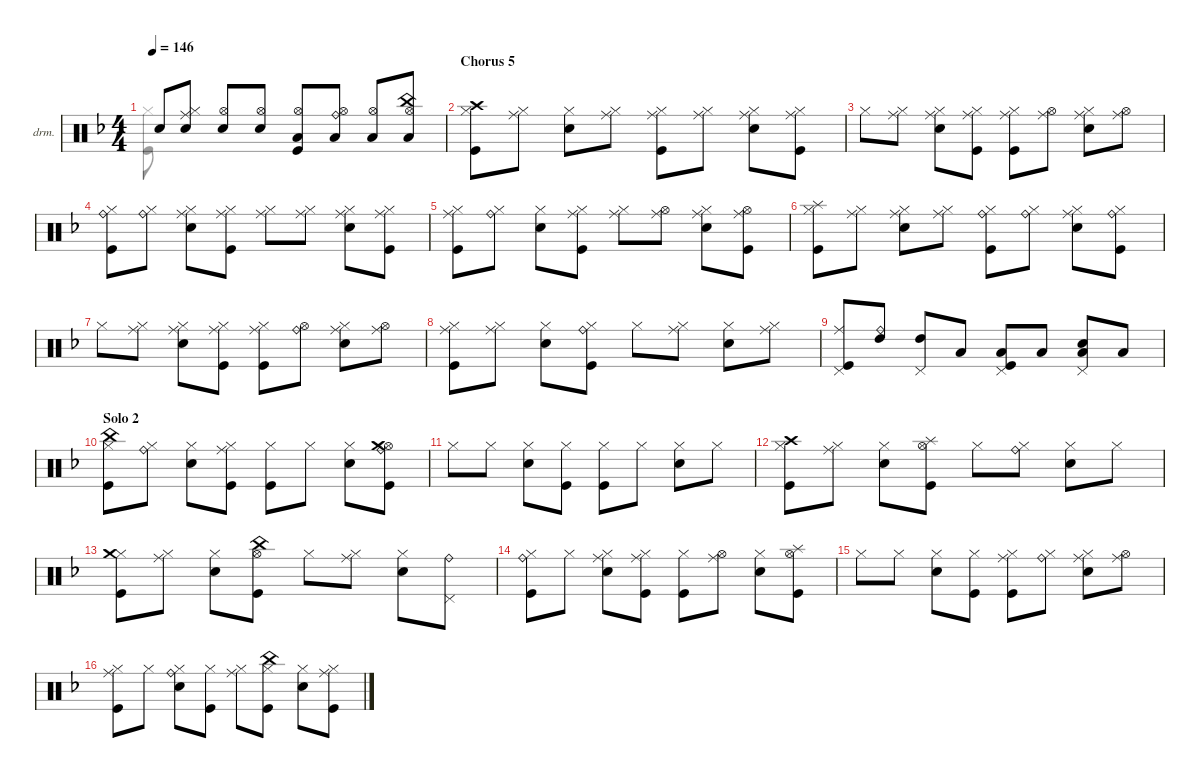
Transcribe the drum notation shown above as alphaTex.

\hideDynamics
\bracketExtendMode nobrackets
\firstSystemTrackNameOrientation horizontal
\otherSystemsTrackNameOrientation horizontal
\track ("Bobby - Drums" "drm.") {instrument percussion}
\staff {score}
\articulation defaults
\voice
\ts (4 4)
\tempo 146
\clef neutral
\ks dminor "Snare (hit) 2"{acc forcenatural}.8{dy ff beam Up}
("Snare (hit) 2"{acc forcenatural} "Hi-Hat (closed)"{acc #} "Ride (middle)"{acc #}).8{dy mf beam Up} ("Snare (hit) 2"{acc forcenatural} "Hi-Hat (open)"{acc #}).8{dy fff beam Up} ("Snare (hit) 2"{acc forcenatural} "Hi-Hat (open)"{acc #}).8{dy ff beam Up} ("Kick (hit)"{acc forcenatural} "Low Tom (hit)"{acc forcenatural} "Hi-Hat (open)"{acc #}).8{dy fff beam Up} ("Low Tom (hit)"{acc forcenatural} "Hi-Hat (open)"{acc #} "Ride (bell)"{acc forcenatural}).8{beam Up} ("Low Floor Tom (hit)"{acc forcenatural} "Hi-Hat (open)"{acc #}).8{beam Up} ("Low Floor Tom (hit)"{acc forcenatural} "Hi-Hat (open)"{acc #} "China (hit)"{acc forcenatural}).8{beam Up} |
\section ("" "Chorus 5")
("Kick (hit)"{acc forcenatural} "Hi-Hat (closed)"{acc #} "Crash high (hit)"{acc #}).8{beam Down} ("Hi-Hat (closed)"{acc #} "Ride (middle)"{acc #}).8{dy p beam Down} ("Snare (hit) 2"{acc forcenatural} "Hi-Hat (closed)"{acc #}).8{dy fff beam Down} ("Hi-Hat (closed)"{acc #} "Ride (middle)"{acc #}).8{dy mf beam Down} ("Kick (hit)"{acc forcenatural} "Hi-Hat (closed)"{acc #} "Ride (middle)"{acc #}).8{dy f beam Down} ("Hi-Hat (closed)"{acc #} "Ride (middle)"{acc #}).8{dy mp beam Down} ("Hi-Hat (closed)"{acc #} "Ride (middle)"{acc #} "Snare (hit) 2"{acc forcenatural}).8{beam Down} ("Hi-Hat (closed)"{acc #} "Ride (middle)"{acc #} "Kick (hit)"{acc forcenatural}).8{dy mf beam Down} |
"Hi-Hat (closed)"{acc #}.8{beam Down} ("Hi-Hat (closed)"{acc #} "Ride (middle)"{acc #}).8{dy p beam Down} ("Snare (hit) 2"{acc forcenatural} "Hi-Hat (closed)"{acc #} "Ride (middle)"{acc #}).8{dy fff beam Down} ("Kick (hit)"{acc forcenatural} "Hi-Hat (closed)"{acc #} "Ride (middle)"{acc #}).8{beam Down} ("Kick (hit)"{acc forcenatural} "Hi-Hat (closed)"{acc #} "Ride (middle)"{acc #}).8{dy mf beam Down} ("Hi-Hat (open)"{acc #} "Ride (middle)"{acc #}).8{dy pp beam Down} ("Snare (hit) 2"{acc forcenatural} "Hi-Hat (closed)"{acc #} "Ride (middle)"{acc #}).8{dy fff beam Down} ("Hi-Hat (open)"{acc #} "Ride (middle)"{acc #}).8{dy p beam Down} |
("Ride (bell)"{acc forcenatural} "Kick (hit)"{acc forcenatural} "Hi-Hat (closed)"{acc #}).8{dy f beam Down} ("Hi-Hat (closed)"{acc #} "Ride (bell)"{acc forcenatural}).8{dy p beam Down} ("Snare (hit) 2"{acc forcenatural} "Hi-Hat (closed)"{acc #} "Ride (middle)"{acc #}).8{dy fff beam Down} ("Kick (hit)"{acc forcenatural} "Hi-Hat (closed)"{acc #} "Ride (middle)"{acc #}).8{beam Down} ("Hi-Hat (closed)"{acc #} "Ride (middle)"{acc #}).8{dy mf beam Down} ("Hi-Hat (closed)"{acc #} "Ride (middle)"{acc #}).8{dy p beam Down} ("Ride (middle)"{acc #} "Snare (hit) 2"{acc forcenatural} "Hi-Hat (closed)"{acc #}).8{dy mf beam Down} ("Kick (hit)"{acc forcenatural} "Hi-Hat (closed)"{acc #} "Ride (middle)"{acc #}).8{dy fff beam Down} |
("Kick (hit)"{acc forcenatural} "Hi-Hat (closed)"{acc #} "Ride (middle)"{acc #}).8{beam Down} ("Hi-Hat (closed)"{acc #} "Ride (bell)"{acc forcenatural}).8{dy p beam Down} ("Snare (hit) 2"{acc forcenatural} "Hi-Hat (closed)"{acc #}).8{dy mf beam Down} ("Kick (hit)"{acc forcenatural} "Hi-Hat (closed)"{acc #} "Ride (middle)"{acc #}).8{dy fff beam Down} ("Hi-Hat (closed)"{acc #} "Ride (middle)"{acc #}).8{dy f beam Down} ("Hi-Hat (open)"{acc #} "Ride (middle)"{acc #}).8{dy p beam Down} ("Ride (middle)"{acc #} "Snare (hit) 2"{acc forcenatural} "Hi-Hat (closed)"{acc #}).8{dy f beam Down} ("Kick (hit)"{acc forcenatural} "Hi-Hat (open)"{acc #} "Ride (middle)"{acc #}).8{dy fff beam Down} |
("Kick (hit)"{acc forcenatural} "Hi-Hat (closed)"{acc #} "Splash (hit)"{acc forcenatural}).8{beam Down} ("Hi-Hat (closed)"{acc #} "Ride (middle)"{acc #}).8{dy pp beam Down} ("Snare (hit) 2"{acc forcenatural} "Hi-Hat (closed)"{acc #} "Ride (middle)"{acc #}).8{dy mp beam Down} ("Hi-Hat (closed)"{acc #} "Ride (middle)"{acc #}).8{dy p beam Down} ("Kick (hit)"{acc forcenatural} "Hi-Hat (closed)"{acc #} "Ride (bell)"{acc forcenatural}).8{dy f beam Down} ("Hi-Hat (closed)"{acc #} "Ride (bell)"{acc forcenatural}).8{beam Down} ("Ride (middle)"{acc #} "Snare (hit) 2"{acc forcenatural} "Hi-Hat (closed)"{acc #}).8{beam Down} ("Kick (hit)"{acc forcenatural} "Hi-Hat (closed)"{acc #} "Ride (bell)"{acc forcenatural}).8{dy fff beam Down} |
"Hi-Hat (closed)"{acc #}.8{dy f beam Down} ("Hi-Hat (closed)"{acc #} "Ride (middle)"{acc #}).8{dy p beam Down} ("Snare (hit) 2"{acc forcenatural} "Hi-Hat (closed)"{acc #} "Ride (middle)"{acc #}).8{dy fff beam Down} ("Ride (middle)"{acc #} "Kick (hit)"{acc forcenatural} "Hi-Hat (closed)"{acc #}).8{dy p beam Down} ("Kick (hit)"{acc forcenatural} "Hi-Hat (closed)"{acc #} "Ride (middle)"{acc #}).8{dy fff beam Down} ("Hi-Hat (open)"{acc #} "Ride (bell)"{acc forcenatural}).8{dy mp beam Down} ("Snare (hit) 2"{acc forcenatural} "Hi-Hat (closed)"{acc #} "Ride (middle)"{acc #}).8{dy fff beam Down} ("Hi-Hat (open)"{acc #} "Ride (middle)"{acc #}).8{dy p beam Down} |
("Kick (hit)"{acc forcenatural} "Hi-Hat (closed)"{acc #} "Ride (middle)"{acc #}).8{dy fff beam Down} ("Hi-Hat (closed)"{acc #} "Ride (middle)"{acc #}).8{dy p beam Down} ("Snare (hit) 2"{acc forcenatural} "Hi-Hat (closed)"{acc #}).8{dy fff beam Down} ("Hi-Hat (closed)"{acc #} "Ride (bell)"{acc forcenatural} "Kick (hit)"{acc forcenatural}).8{dy f beam Down} "Hi-Hat (closed)"{acc #}.8{dy mf beam Down} ("Hi-Hat (closed)"{acc #} "Ride (middle)"{acc #}).8{dy p beam Down} ("Snare (hit) 2"{acc forcenatural} "Hi-Hat (closed)"{acc #}).8{dy fff beam Down} ("Hi-Hat (closed)"{acc #} "Ride (middle)"{acc #}).8{dy mf beam Down} |
("Kick (hit)"{acc forcenatural} "Pedal Hi-Hat (hit)"{acc #} "Ride (middle)"{acc #}).8{dy fff beam Up} ("High Tom (hit)"{acc forcenatural} "Ride (bell)"{acc forcenatural}).8{dy f beam Up} ("Pedal Hi-Hat (hit)"{acc #} "High Tom (hit)"{acc forcenatural}).8{dy fff beam Up} "Low Tom (hit)"{acc forcenatural}.8{dy ff beam Up} ("Kick (hit)"{acc forcenatural} "Pedal Hi-Hat (hit)"{acc #} "Low Tom (hit)"{acc forcenatural}).8{dy mf beam Up} "Low Floor Tom (hit)"{acc forcenatural}.8{dy fff beam Up} ("Snare (hit) 2"{acc forcenatural} "Low Floor Tom (hit)"{acc forcenatural} "Pedal Hi-Hat (hit)"{acc #}).8{beam Up} "Low Floor Tom (hit)"{acc forcenatural}.8{beam Up} |
\section ("" "Solo 2")
("Kick (hit)"{acc forcenatural} "Hi-Hat (closed)"{acc #} "China (hit)"{acc forcenatural}).8{beam Down} ("Hi-Hat (closed)"{acc #} "Ride (bell)"{acc forcenatural}).8{dy p beam Down} ("Snare (hit) 2"{acc forcenatural} "Hi-Hat (closed)"{acc #}).8{dy f beam Down} ("Ride (middle)"{acc #} "Kick (hit)"{acc forcenatural} "Hi-Hat (closed)"{acc #}).8{dy pp beam Down} ("Kick (hit)"{acc forcenatural} "Hi-Hat (closed)"{acc #}).8{dy f beam Down} "Hi-Hat (closed)"{acc #}.8{dy p beam Down} ("Snare (hit) 2"{acc forcenatural} "Hi-Hat (closed)"{acc #}).8{dy mf beam Down} ("Kick (hit)"{acc forcenatural} "Hi-Hat (open)"{acc #} "Ride (bell)"{acc forcenatural} "Crash medium (hit)"{acc forcenatural}).8{dy fff beam Down} |
"Hi-Hat (closed)"{acc #}.8{dy mp beam Down} "Hi-Hat (closed)"{acc #}.8{dy p beam Down} ("Snare (hit) 2"{acc forcenatural} "Hi-Hat (closed)"{acc #}).8{dy fff beam Down} ("Kick (hit)"{acc forcenatural} "Hi-Hat (closed)"{acc #}).8{beam Down} ("Kick (hit)"{acc forcenatural} "Hi-Hat (closed)"{acc #}).8{dy f beam Down} "Hi-Hat (closed)"{acc #}.8{dy p beam Down} ("Snare (hit) 2"{acc forcenatural} "Hi-Hat (closed)"{acc #}).8{dy fff beam Down} "Hi-Hat (closed)"{acc #}.8{dy p beam Down} |
("Kick (hit)"{acc forcenatural} "Hi-Hat (closed)"{acc #} "Crash high (hit)"{acc #}).8{dy mf beam Down} ("Hi-Hat (closed)"{acc #} "Ride (middle)"{acc #}).8{dy mp beam Down} ("Snare (hit) 2"{acc forcenatural} "Hi-Hat (closed)"{acc #}).8{dy fff beam Down} ("Kick (hit)"{acc forcenatural} "Hi-Hat (open)"{acc #} "Splash (hit)"{acc forcenatural}).8{dy mf beam Down} "Hi-Hat (closed)"{acc #}.8{dy p beam Down} ("Hi-Hat (closed)"{acc #} "Ride (bell)"{acc forcenatural}).8{dy mp beam Down} ("Snare (hit) 2"{acc forcenatural} "Hi-Hat (closed)"{acc #}).8{dy fff beam Down} "Hi-Hat (closed)"{acc #}.8{dy p beam Down} |
("Kick (hit)"{acc forcenatural} "Hi-Hat (closed)"{acc #} "Crash medium (hit)"{acc forcenatural}).8{dy fff beam Down} ("Hi-Hat (closed)"{acc #} "Ride (middle)"{acc #}).8{dy p beam Down} ("Snare (hit) 2"{acc forcenatural} "Hi-Hat (closed)"{acc #}).8{dy fff beam Down} ("China (hit)"{acc forcenatural} "Kick (hit)"{acc forcenatural} "Hi-Hat (open)"{acc #}).8{dy mp beam Down} "Hi-Hat (closed)"{acc #}.8{beam Down} ("Hi-Hat (closed)"{acc #} "Ride (middle)"{acc #}).8{dy p beam Down} ("Snare (hit) 2"{acc forcenatural} "Hi-Hat (closed)"{acc #}).8{dy mf beam Down} ("Pedal Hi-Hat (hit)"{acc #} "Ride (bell)"{acc forcenatural}).8{beam Down} |
("Kick (hit)"{acc forcenatural} "Hi-Hat (closed)"{acc #} "Ride (bell)"{acc forcenatural}).8{dy f beam Down} "Hi-Hat (closed)"{acc #}.8{dy pp beam Down} ("Snare (hit) 2"{acc forcenatural} "Hi-Hat (closed)"{acc #} "Ride (middle)"{acc #}).8{dy mf beam Down} ("Kick (hit)"{acc forcenatural} "Hi-Hat (closed)"{acc #} "Ride (middle)"{acc #}).8{dy ff beam Down} ("Kick (hit)"{acc forcenatural} "Hi-Hat (closed)"{acc #}).8{dy fff beam Down} ("Hi-Hat (open)"{acc #} "Ride (middle)"{acc #}).8{dy mp beam Down} ("Snare (hit) 2"{acc forcenatural} "Hi-Hat (closed)"{acc #}).8{dy fff beam Down} ("Kick (hit)"{acc forcenatural} "Hi-Hat (open)"{acc #} "Splash (hit)"{acc forcenatural}).8{beam Down} |
"Hi-Hat (closed)"{acc #}.8{dy p beam Down} "Hi-Hat (closed)"{acc #}.8{dy mf beam Down} ("Snare (hit) 2"{acc forcenatural} "Hi-Hat (closed)"{acc #}).8{dy fff beam Down} ("Kick (hit)"{acc forcenatural} "Hi-Hat (closed)"{acc #}).8{dy mf beam Down} ("Kick (hit)"{acc forcenatural} "Hi-Hat (closed)"{acc #} "Ride (middle)"{acc #}).8{dy mp beam Down} ("Hi-Hat (closed)"{acc #} "Ride (bell)"{acc forcenatural}).8{beam Down} ("Snare (hit) 2"{acc forcenatural} "Hi-Hat (closed)"{acc #} "Ride (middle)"{acc #}).8{dy mf beam Down} ("Hi-Hat (open)"{acc #} "Ride (middle)"{acc #}).8{dy mp beam Down} |
("Ride (middle)"{acc #} "Kick (hit)"{acc forcenatural} "Hi-Hat (closed)"{acc #}).8{dy f beam Down} "Hi-Hat (closed)"{acc #}.8{dy p beam Down} ("Snare (hit) 2"{acc forcenatural} "Hi-Hat (closed)"{acc #} "Ride (bell)"{acc forcenatural}).8{dy fff beam Down} ("Kick (hit)"{acc forcenatural} "Hi-Hat (closed)"{acc #}).8{dy p beam Down} ("Hi-Hat (closed)"{acc #} "Ride (middle)"{acc #}).8{dy mf beam Down} ("Kick (hit)"{acc forcenatural} "Hi-Hat (closed)"{acc #} "China (hit)"{acc forcenatural}).8{dy ff beam Down} ("Snare (hit) 2"{acc forcenatural} "Hi-Hat (closed)"{acc #}).8{dy f beam Down} ("Ride (middle)"{acc #} "Kick (hit)"{acc forcenatural} "Hi-Hat (closed)"{acc #}).8{dy p beam Down}
\voice
\clef neutral
\ottava regular
\simile none
\ks dminor
("Kick (hit)"{acc forcenatural} "Hi-Hat (closed)"{acc #}).8{dy fff beam Down} |
|
|
|
|
|
|
|
|
|
|
|
|
|
|
